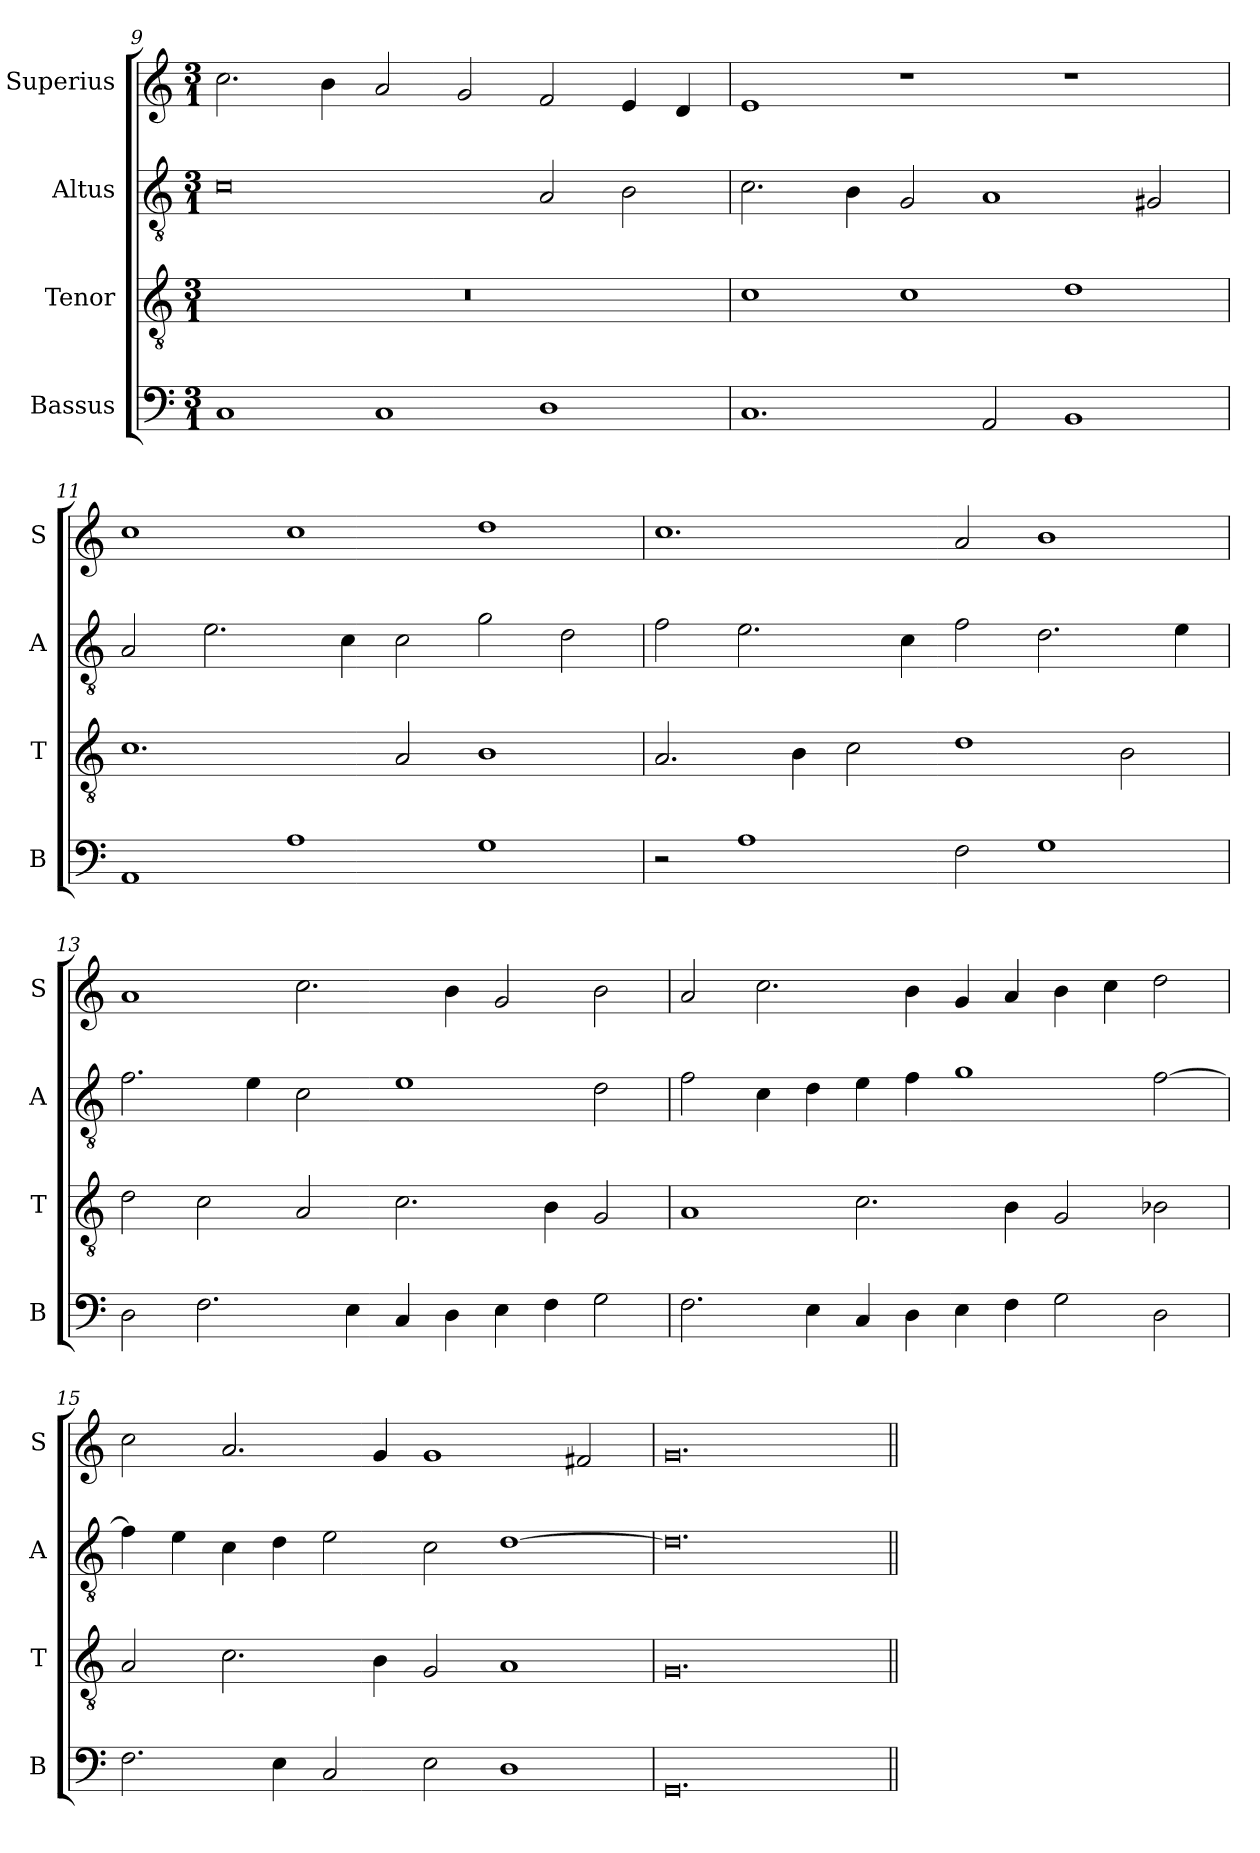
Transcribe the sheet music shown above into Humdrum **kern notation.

**kern	**kern	**kern	**kern
*part4	*part3	*part2	*part1
*staff4	*staff3	*staff2	*staff1
*I"Bassus	*I"Tenor	*I"Altus	*I"Superius
*I'B	*I'T	*I'A	*I'S
*clefF4	*clefGv2	*clefGv2	*clefG2
*k[]	*k[]	*k[]	*k[]
*M3/1	*M3/1	*M3/1	*M3/1
=9	=9	=9	=9
1C	0.r	0c	2.cc\
.	.	.	4b\
1C	.	.	2a/
.	.	.	2g/
1D	.	2A/	2f/
.	.	2B\	4e/
.	.	.	4d/
=10	=10	=10	=10
1.C	1c	2.c\	1e
.	.	4B\	.
.	1c	2G/	1r
2AA/	.	1A	.
1BB	1d	.	1r
.	.	2G#X/	.
=11	=11	=11	=11
1AA	1.c	2A/	1cc
.	.	2.e\	.
1A	.	.	1cc
.	.	4c\	.
.	2A/	2c\	.
1G	1B	2g\	1dd
.	.	2d\	.
=12	=12	=12	=12
2r	2.A/	2f\	1.cc
1A	.	2.e\	.
.	4B\	.	.
.	2c\	.	.
.	.	4c\	.
2F\	1d	2f\	2a/
1G	.	2.d\	1b
.	2B\	.	.
.	.	4e\	.
=13	=13	=13	=13
2D\	2d\	2.f\	1a
2.F\	2c\	.	.
.	.	4e\	.
.	2A/	2c\	2.cc\
4E\	.	.	.
4C/	2.c\	1e	.
4D\	.	.	4b\
4E\	.	.	2g/
4F\	4B\	.	.
2G\	2G/	2d\	2b\
=14	=14	=14	=14
2.F\	1A	2f\	2a/
.	.	4c\	2.cc\
4E\	.	4d\	.
4C/	2.c\	4e\	.
4D\	.	4f\	4b\
4E\	.	1g	4g/
4F\	4B\	.	4a/
2G\	2G/	.	4b\
.	.	.	4cc\
2D\	2B-X\	[2f\	2dd\
=15	=15	=15	=15
2.F\	2A/	4f\]	2cc\
.	.	4e\	.
.	2.c\	4c\	2.a/
4E\	.	4d\	.
2C/	.	2e\	.
.	4B\	.	4g/
2E\	2G/	2c\	1g
1D	1A	[1d	.
.	.	.	2f#X/
=16	=16	=16	=16
0.GG	0.G	0.d]	0.g
=||	=||	=||	=||
*-	*-	*-	*-
